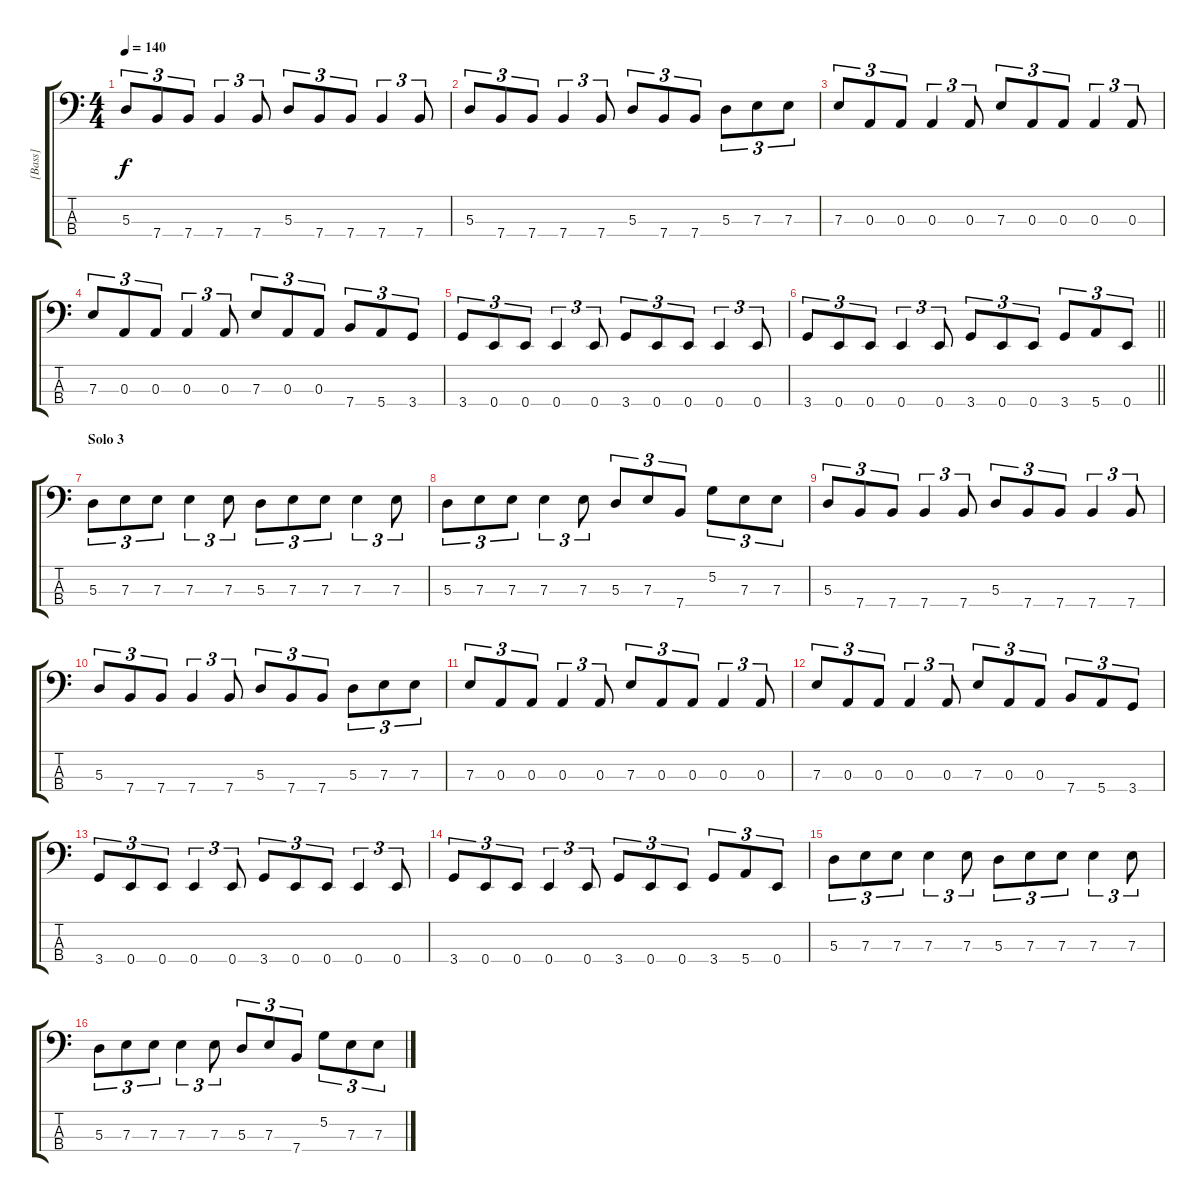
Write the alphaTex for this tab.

\track ("[Bass]" "[Bass]") {instrument electricbassfinger}
\staff {score tabs}
\tuning (G2 D2 A1 E1) {hide}
\ts (4 4)
\tempo 140
\clef f4
\ks c
5.3.8{tu (3 2) dy f} 7.4.8{tu (3 2)} 7.4.8{tu (3 2)} 7.4.4{tu (3 2)} 7.4.8{tu (3 2)} 5.3.8{tu (3 2)} 7.4.8{tu (3 2)} 7.4.8{tu (3 2)} 7.4.4{tu (3 2)} 7.4.8{tu (3 2)} |
5.3.8{tu (3 2)} 7.4.8{tu (3 2)} 7.4.8{tu (3 2)} 7.4.4{tu (3 2)} 7.4.8{tu (3 2)} 5.3.8{tu (3 2)} 7.4.8{tu (3 2)} 7.4.8{tu (3 2)} 5.3.8{tu (3 2)} 7.3.8{tu (3 2)} 7.3.8{tu (3 2)} |
7.3.8{tu (3 2)} 0.3.8{tu (3 2)} 0.3.8{tu (3 2)} 0.3.4{tu (3 2)} 0.3.8{tu (3 2)} 7.3.8{tu (3 2)} 0.3.8{tu (3 2)} 0.3.8{tu (3 2)} 0.3.4{tu (3 2)} 0.3.8{tu (3 2)} |
7.3.8{tu (3 2)} 0.3.8{tu (3 2)} 0.3.8{tu (3 2)} 0.3.4{tu (3 2)} 0.3.8{tu (3 2)} 7.3.8{tu (3 2)} 0.3.8{tu (3 2)} 0.3.8{tu (3 2)} 7.4.8{tu (3 2)} 5.4.8{tu (3 2)} 3.4.8{tu (3 2)} |
3.4.8{tu (3 2)} 0.4.8{tu (3 2)} 0.4.8{tu (3 2)} 0.4.4{tu (3 2)} 0.4.8{tu (3 2)} 3.4.8{tu (3 2)} 0.4.8{tu (3 2)} 0.4.8{tu (3 2)} 0.4.4{tu (3 2)} 0.4.8{tu (3 2)} |
\barLineRight lightlight
3.4.8{tu (3 2)} 0.4.8{tu (3 2)} 0.4.8{tu (3 2)} 0.4.4{tu (3 2)} 0.4.8{tu (3 2)} 3.4.8{tu (3 2)} 0.4.8{tu (3 2)} 0.4.8{tu (3 2)} 3.4.8{tu (3 2)} 5.4.8{tu (3 2)} 0.4.8{tu (3 2)} |
\section ("" "Solo 3")
5.3.8{tu (3 2) volume 16} 7.3.8{tu (3 2)} 7.3.8{tu (3 2)} 7.3.4{tu (3 2)} 7.3.8{tu (3 2)} 5.3.8{tu (3 2)} 7.3.8{tu (3 2)} 7.3.8{tu (3 2)} 7.3.4{tu (3 2)} 7.3.8{tu (3 2)} |
5.3.8{tu (3 2)} 7.3.8{tu (3 2)} 7.3.8{tu (3 2)} 7.3.4{tu (3 2)} 7.3.8{tu (3 2)} 5.3.8{tu (3 2)} 7.3.8{tu (3 2)} 7.4.8{tu (3 2)} 5.2.8{tu (3 2)} 7.3.8{tu (3 2)} 7.3.8{tu (3 2)} |
5.3.8{tu (3 2)} 7.4.8{tu (3 2)} 7.4.8{tu (3 2)} 7.4.4{tu (3 2)} 7.4.8{tu (3 2)} 5.3.8{tu (3 2)} 7.4.8{tu (3 2)} 7.4.8{tu (3 2)} 7.4.4{tu (3 2)} 7.4.8{tu (3 2)} |
5.3.8{tu (3 2)} 7.4.8{tu (3 2)} 7.4.8{tu (3 2)} 7.4.4{tu (3 2)} 7.4.8{tu (3 2)} 5.3.8{tu (3 2)} 7.4.8{tu (3 2)} 7.4.8{tu (3 2)} 5.3.8{tu (3 2)} 7.3.8{tu (3 2)} 7.3.8{tu (3 2)} |
7.3.8{tu (3 2)} 0.3.8{tu (3 2)} 0.3.8{tu (3 2)} 0.3.4{tu (3 2)} 0.3.8{tu (3 2)} 7.3.8{tu (3 2)} 0.3.8{tu (3 2)} 0.3.8{tu (3 2)} 0.3.4{tu (3 2)} 0.3.8{tu (3 2)} |
7.3.8{tu (3 2)} 0.3.8{tu (3 2)} 0.3.8{tu (3 2)} 0.3.4{tu (3 2)} 0.3.8{tu (3 2)} 7.3.8{tu (3 2)} 0.3.8{tu (3 2)} 0.3.8{tu (3 2)} 7.4.8{tu (3 2)} 5.4.8{tu (3 2)} 3.4.8{tu (3 2)} |
3.4.8{tu (3 2)} 0.4.8{tu (3 2)} 0.4.8{tu (3 2)} 0.4.4{tu (3 2)} 0.4.8{tu (3 2)} 3.4.8{tu (3 2)} 0.4.8{tu (3 2)} 0.4.8{tu (3 2)} 0.4.4{tu (3 2)} 0.4.8{tu (3 2)} |
3.4.8{tu (3 2)} 0.4.8{tu (3 2)} 0.4.8{tu (3 2)} 0.4.4{tu (3 2)} 0.4.8{tu (3 2)} 3.4.8{tu (3 2)} 0.4.8{tu (3 2)} 0.4.8{tu (3 2)} 3.4.8{tu (3 2)} 5.4.8{tu (3 2)} 0.4.8{tu (3 2)} |
5.3.8{tu (3 2)} 7.3.8{tu (3 2)} 7.3.8{tu (3 2)} 7.3.4{tu (3 2)} 7.3.8{tu (3 2)} 5.3.8{tu (3 2)} 7.3.8{tu (3 2)} 7.3.8{tu (3 2)} 7.3.4{tu (3 2)} 7.3.8{tu (3 2)} |
5.3.8{tu (3 2)} 7.3.8{tu (3 2)} 7.3.8{tu (3 2)} 7.3.4{tu (3 2)} 7.3.8{tu (3 2)} 5.3.8{tu (3 2)} 7.3.8{tu (3 2)} 7.4.8{tu (3 2)} 5.2.8{tu (3 2)} 7.3.8{tu (3 2)} 7.3.8{tu (3 2)}
